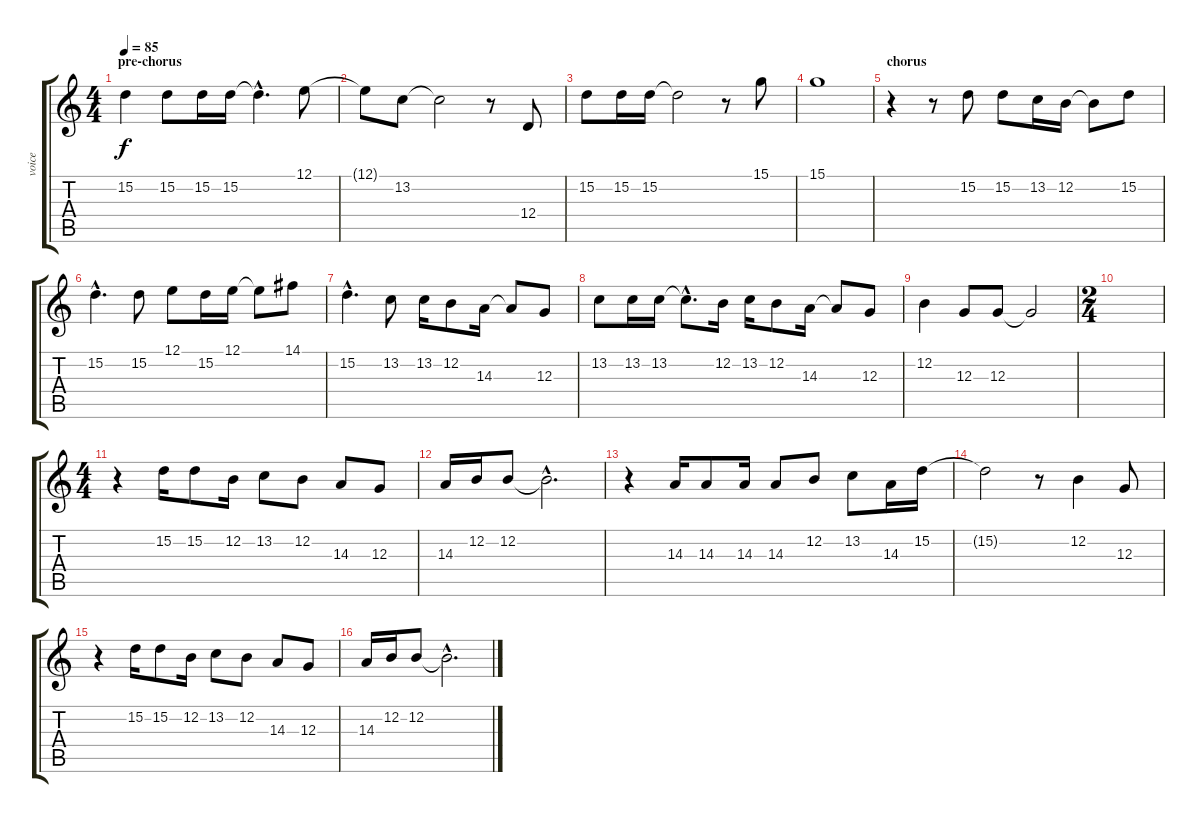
\track ("voice" "voice") {instrument piccolo}
\staff {score tabs}
\tuning (E4 B3 G3 D3 A2 E2) {hide}
\ts (4 4)
\section ("" "pre-chorus")
\tempo 85
\clef g2
\ks c
15.2{t}.4{dy f} 15.2.8 15.2.16 15.2.16 15.2{hac t}.4{d} 12.1.8 |
12.1{t}.8 13.2.8 13.2{t}.2 r.8 12.4.8 |
15.2.8 15.2.16 15.2.16 15.2{t}.2 r.8 15.1.8 |
15.1.1 |
\section ("" "chorus")
r.4 r.8 15.2.8 15.2.8 13.2.16 12.2.16 12.2{t}.8 15.2.8 |
15.2{hac}.4{d} 15.2.8 12.1.8 15.2.16 12.1.16 12.1{t}.8 14.1.8 |
15.2{hac}.4{d} 13.2.8 13.2.16 12.2.8 14.3.16 14.3{t}.8 12.3.8 |
13.2.8 13.2.16 13.2.16 13.2{hac t}.8{d} 12.2.16 13.2.16 12.2.8 14.3.16 14.3{t}.8 12.3.8 |
12.2.4 12.3.8 12.3.8 12.3{t}.2 |
\ts (2 4)
|
\ts (4 4)
r.4 15.2.16 15.2.8 12.2.16 13.2.8 12.2.8 14.3.8 12.3.8 |
14.3.16 12.2.16 12.2.8 12.2{hac t}.2{d} |
r.4 14.3.16 14.3.8 14.3.16 14.3.8 12.2.8 13.2.8 14.3.16 15.2.16 |
15.2{t}.2 r.8 12.2.4 12.3.8 |
r.4 15.2.16 15.2.8 12.2.16 13.2.8 12.2.8 14.3.8 12.3.8 |
14.3.16 12.2.16 12.2.8 12.2{hac t}.2{d}
